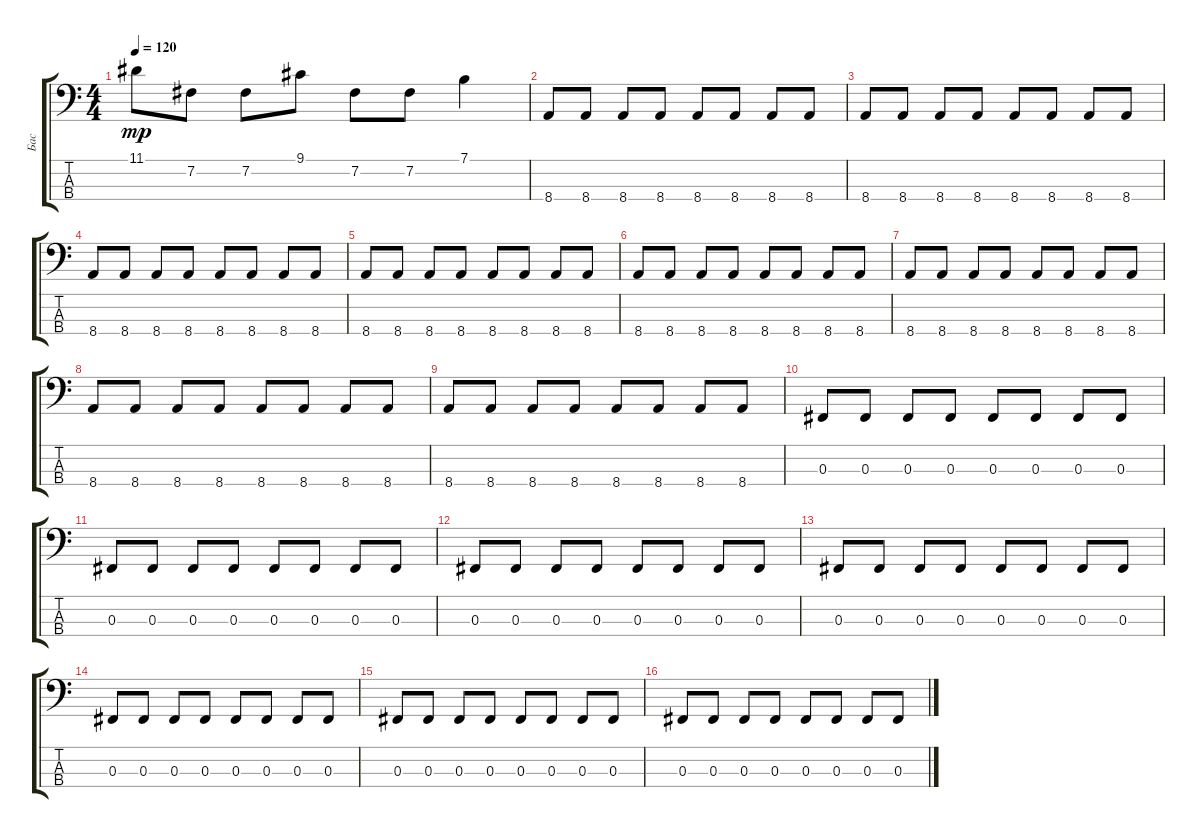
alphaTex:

\track ("Бас" "Бас") {instrument electricbasspick}
\staff {score tabs}
\tuning (E2 B1 Gb1 Db1) {hide}
\ts (4 4)
\tempo 120
\clef f4
\ks c
11.1.8{dy mp} 7.2.8 7.2.8 9.1.8 7.2.8 7.2.8 7.1.4 |
8.4.8 8.4.8 8.4.8 8.4.8 8.4.8 8.4.8 8.4.8 8.4.8 |
8.4.8 8.4.8 8.4.8 8.4.8 8.4.8 8.4.8 8.4.8 8.4.8 |
8.4.8 8.4.8 8.4.8 8.4.8 8.4.8 8.4.8 8.4.8 8.4.8 |
8.4.8 8.4.8 8.4.8 8.4.8 8.4.8 8.4.8 8.4.8 8.4.8 |
8.4.8 8.4.8 8.4.8 8.4.8 8.4.8 8.4.8 8.4.8 8.4.8 |
8.4.8 8.4.8 8.4.8 8.4.8 8.4.8 8.4.8 8.4.8 8.4.8 |
8.4.8 8.4.8 8.4.8 8.4.8 8.4.8 8.4.8 8.4.8 8.4.8 |
8.4.8 8.4.8 8.4.8 8.4.8 8.4.8 8.4.8 8.4.8 8.4.8 |
0.3.8 0.3.8 0.3.8 0.3.8 0.3.8 0.3.8 0.3.8 0.3.8 |
0.3.8 0.3.8 0.3.8 0.3.8 0.3.8 0.3.8 0.3.8 0.3.8 |
0.3.8 0.3.8 0.3.8 0.3.8 0.3.8 0.3.8 0.3.8 0.3.8 |
0.3.8 0.3.8 0.3.8 0.3.8 0.3.8 0.3.8 0.3.8 0.3.8 |
0.3.8 0.3.8 0.3.8 0.3.8 0.3.8 0.3.8 0.3.8 0.3.8 |
0.3.8 0.3.8 0.3.8 0.3.8 0.3.8 0.3.8 0.3.8 0.3.8 |
0.3.8 0.3.8 0.3.8 0.3.8 0.3.8 0.3.8 0.3.8 0.3.8
